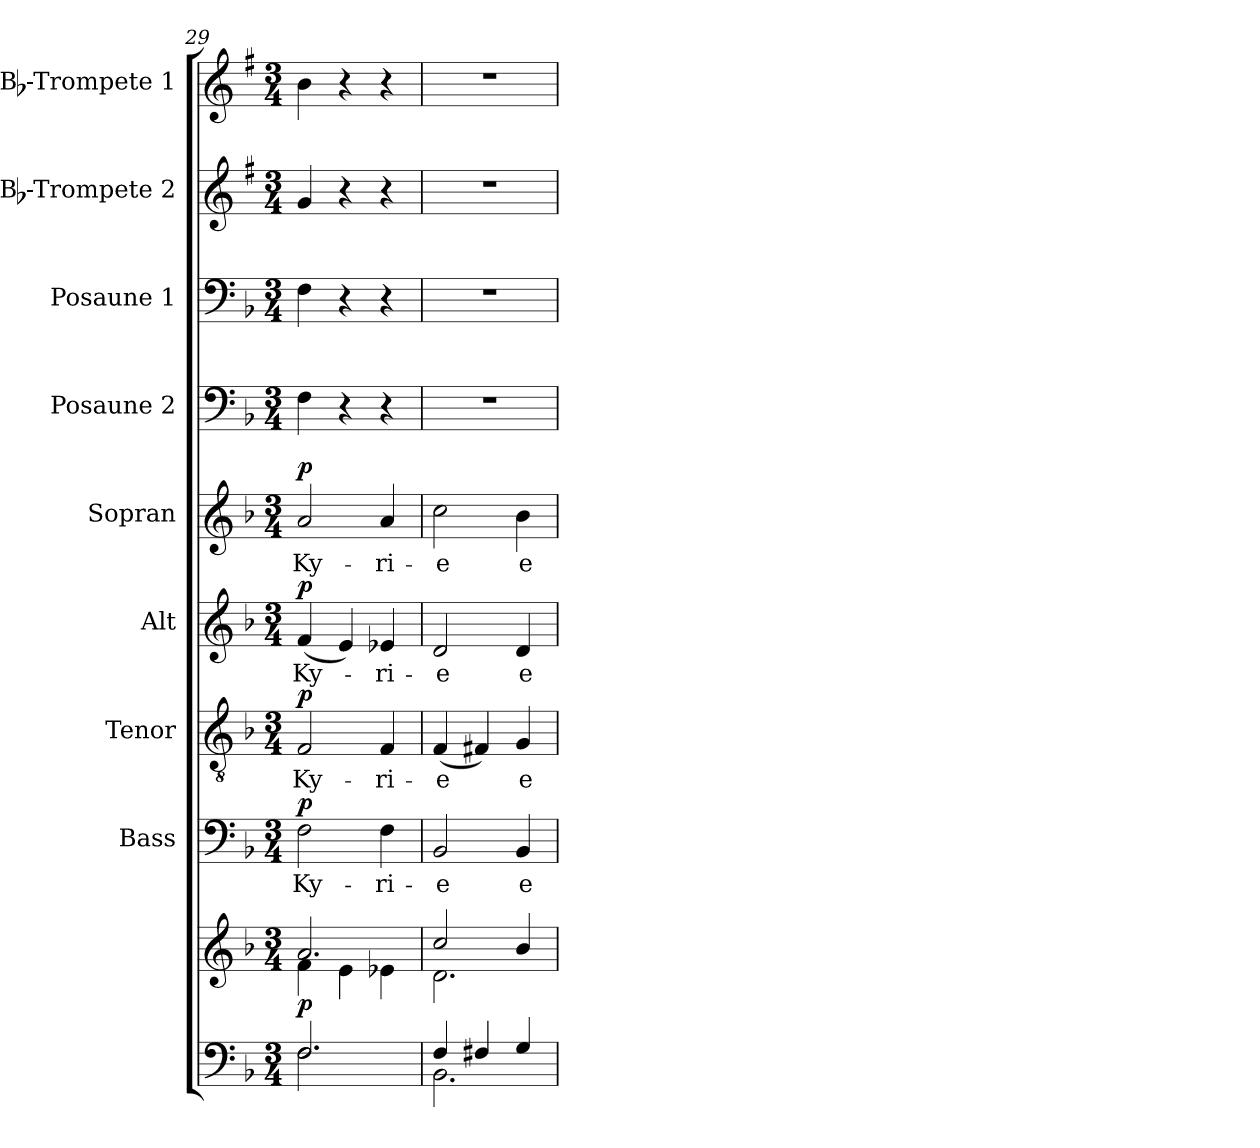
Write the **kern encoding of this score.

**kern	**kern	**dynam	**kern	**text	**dynam	**kern	**text	**dynam	**kern	**text	**dynam	**kern	**text	**dynam	**kern	**kern	**kern	**kern
*part9	*part9	*part9	*part8	*part8	*part8	*part7	*part7	*part7	*part6	*part6	*part6	*part5	*part5	*part5	*part4	*part3	*part2	*part1
*staff10	*staff9	*staff9/10	*staff8	*staff8	*staff8	*staff7	*staff7	*staff7	*staff6	*staff6	*staff6	*staff5	*staff5	*staff5	*staff4	*staff3	*staff2	*staff1
*	*	*	*I"Bass	*	*	*I"Tenor	*	*	*I"Alt	*	*	*I"Sopran	*	*	*I"Posaune 2	*I"Posaune 1	*I"Bb-Trompete 2	*I"Bb-Trompete 1
*	*	*	*I'B.	*	*	*I'T.	*	*	*I'A.	*	*	*I'S.	*	*	*I'Pos. 2	*I'Pos. 1	*I'Bb Trp. 2	*I'Bb Trp. 1
*clefF4	*clefG2	*	*clefF4	*	*	*clefGv2	*	*	*clefG2	*	*	*clefG2	*	*	*clefF4	*clefF4	*clefG2	*clefG2
*	*	*	*	*	*	*	*	*	*	*	*	*	*	*	*	*	*ITrd1c2	*ITrd1c2
*k[b-]	*k[b-]	*	*k[b-]	*	*	*k[b-]	*	*	*k[b-]	*	*	*k[b-]	*	*	*k[b-]	*k[b-]	*k[b-]	*k[b-]
*F:	*F:	*	*F:	*	*	*F:	*	*	*F:	*	*	*F:	*	*	*F:	*F:	*F:	*F:
*M3/4	*M3/4	*	*M3/4	*	*	*M3/4	*	*	*M3/4	*	*	*M3/4	*	*	*M3/4	*M3/4	*M3/4	*M3/4
=29	=29	=29	=29	=29	=29	=29	=29	=29	=29	=29	=29	=29	=29	=29	=29	=29	=29	=29
*^	*^	*	*	*	*	*	*	*	*	*	*	*	*	*	*	*	*	*
!	!	!	!	!LO:DY:b	!	!LO:LY:b	!LO:DY:a	!	!LO:LY:b	!LO:DY:a	!	!LO:LY:b	!LO:DY:a	!	!LO:LY:b	!LO:DY:a	!	!	!	!
2.F/	2.F\	2.a/	4f\	p	2F\	Ky-	p	2F/	Ky-	p	(<4f/	Ky-	p	2a/	Ky-	p	4F\	4F\	4f/	4a\
.	.	.	4e\	.	.	.	.	.	.	.	4e/)	.	.	.	.	.	4r	4r	4r	4r
!	!	!	!	!	!	!LO:LY:b	!	!	!LO:LY:b	!	!	!LO:LY:b	!	!	!LO:LY:b	!	!	!	!	!
.	.	.	4e-X\	.	4F\	-ri-	.	4F/	-ri-	.	4e-X/	-ri-	.	4a/	-ri-	.	4r	4r	4r	4r
=30	=30	=30	=30	=30	=30	=30	=30	=30	=30	=30	=30	=30	=30	=30	=30	=30	=30	=30	=30	=30
!	!	!	!	!	!	!LO:LY:b	!	!	!LO:LY:b	!	!	!LO:LY:b	!	!	!LO:LY:b	!	!	!	!	!
4F/	2.BB-\	2cc/	2.d\	.	2BB-/	-e	.	(<4F/	-e	.	2d/	-e	.	2cc\	-e	.	2.r	2.r	2.r	2.r
4F#X/	.	.	.	.	.	.	.	4F#X/)	.	.	.	.	.	.	.	.	.	.	.	.
!	!	!	!	!	!	!LO:LY:b	!	!	!LO:LY:b	!	!	!LO:LY:b	!	!	!LO:LY:b	!	!	!	!	!
4G/	.	4b-/	.	.	4BB-/	e-	.	4G/	e-	.	4d/	e-	.	4b-\	e-	.	.	.	.	.
*v	*v	*	*	*	*	*	*	*	*	*	*	*	*	*	*	*	*	*	*	*
*	*v	*v	*	*	*	*	*	*	*	*	*	*	*	*	*	*	*	*	*
=	=	=	=	=	=	=	=	=	=	=	=	=	=	=	=	=	=	=
*-	*-	*-	*-	*-	*-	*-	*-	*-	*-	*-	*-	*-	*-	*-	*-	*-	*-	*-
